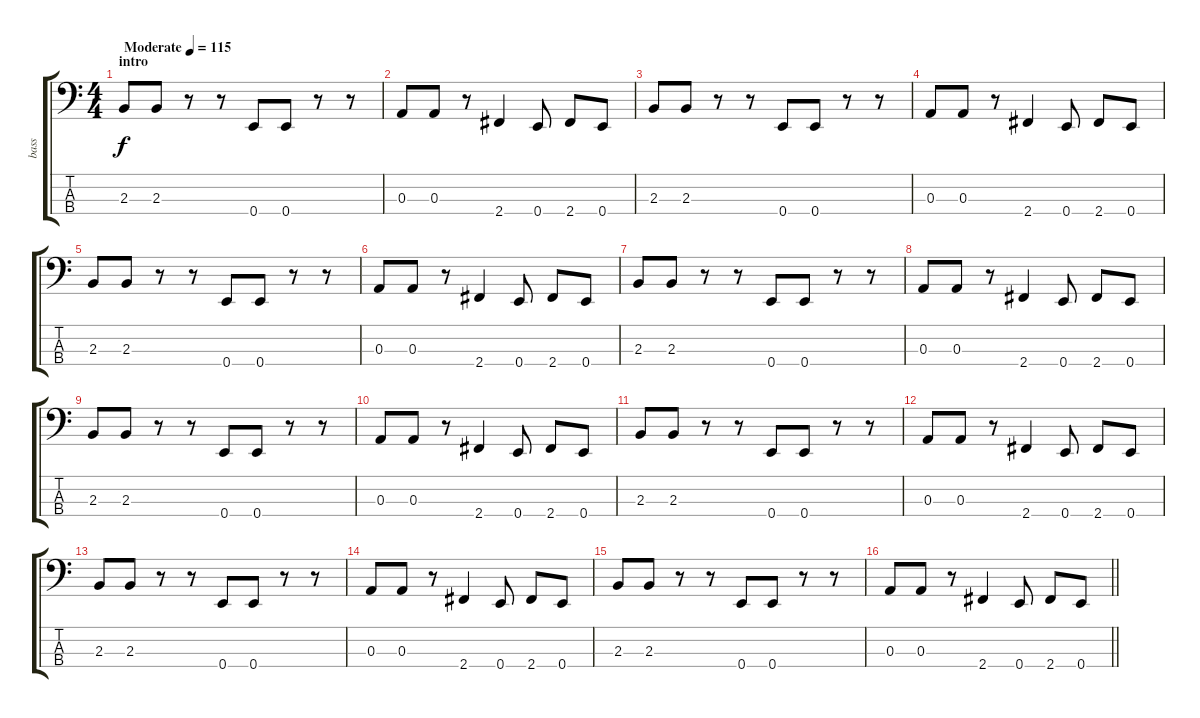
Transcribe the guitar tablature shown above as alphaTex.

\track ("bass" "bass") {instrument electricbassfinger}
\staff {score tabs}
\tuning (G2 D2 A1 E1) {hide}
\ts (4 4)
\section ("" "intro")
\tempo (115 "Moderate")
\clef f4
\ks c
2.3.8{dy f instrument electricbassfinger} 2.3.8 r.8 r.8 0.4.8 0.4.8 r.8 r.8 |
0.3.8 0.3.8 r.8 2.4.4 0.4.8 2.4.8 0.4.8 |
2.3.8 2.3.8 r.8 r.8 0.4.8 0.4.8 r.8 r.8 |
0.3.8 0.3.8 r.8 2.4.4 0.4.8 2.4.8 0.4.8 |
2.3.8 2.3.8 r.8 r.8 0.4.8 0.4.8 r.8 r.8 |
0.3.8 0.3.8 r.8 2.4.4 0.4.8 2.4.8 0.4.8 |
2.3.8 2.3.8 r.8 r.8 0.4.8 0.4.8 r.8 r.8 |
0.3.8 0.3.8 r.8 2.4.4 0.4.8 2.4.8 0.4.8 |
2.3.8 2.3.8 r.8 r.8 0.4.8 0.4.8 r.8 r.8 |
0.3.8 0.3.8 r.8 2.4.4 0.4.8 2.4.8 0.4.8 |
2.3.8 2.3.8 r.8 r.8 0.4.8 0.4.8 r.8 r.8 |
0.3.8 0.3.8 r.8 2.4.4 0.4.8 2.4.8 0.4.8 |
2.3.8 2.3.8 r.8 r.8 0.4.8 0.4.8 r.8 r.8 |
0.3.8 0.3.8 r.8 2.4.4 0.4.8 2.4.8 0.4.8 |
2.3.8 2.3.8 r.8 r.8 0.4.8 0.4.8 r.8 r.8 |
\barLineRight lightlight
0.3.8 0.3.8 r.8 2.4.4 0.4.8 2.4.8 0.4.8
